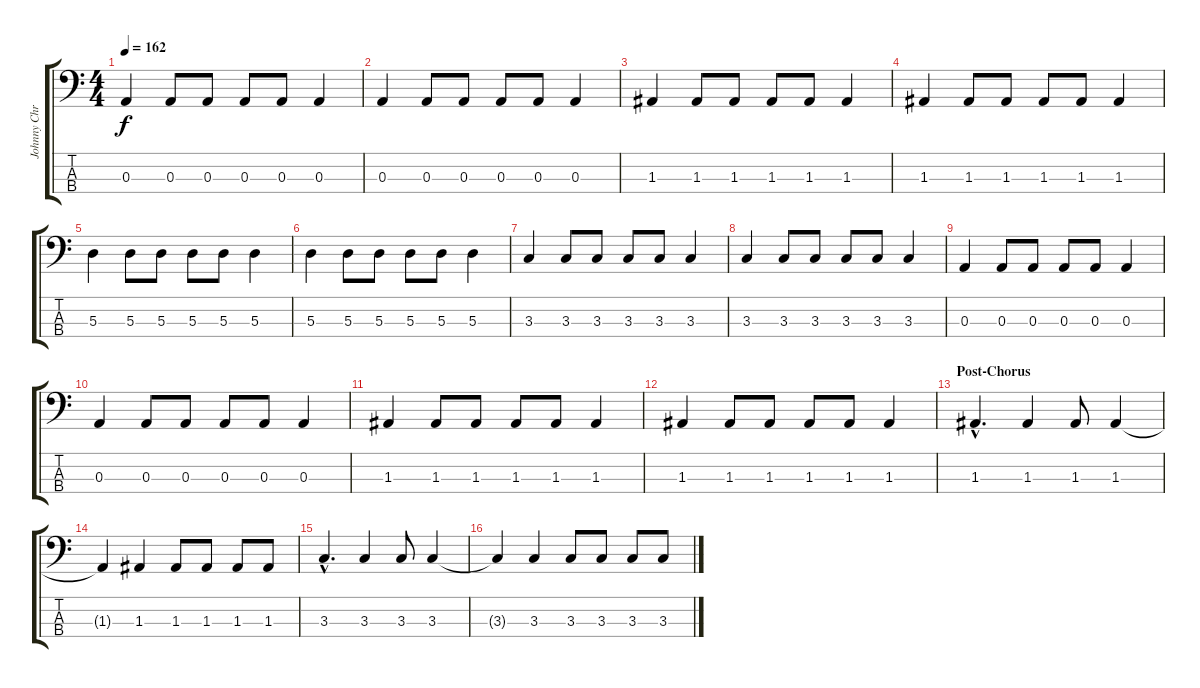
\track ("Johnny Christ" "Johnny Chr") {instrument electricbassfinger}
\staff {score tabs}
\tuning (G2 D2 A1 D1) {hide}
\ts (4 4)
\tempo 162
\clef f4
\ks c
0.3.4{dy f} 0.3.8 0.3.8 0.3.8 0.3.8 0.3.4 |
0.3.4 0.3.8 0.3.8 0.3.8 0.3.8 0.3.4 |
1.3.4 1.3.8 1.3.8 1.3.8 1.3.8 1.3.4 |
1.3.4 1.3.8 1.3.8 1.3.8 1.3.8 1.3.4 |
5.3.4 5.3.8 5.3.8 5.3.8 5.3.8 5.3.4 |
5.3.4 5.3.8 5.3.8 5.3.8 5.3.8 5.3.4 |
3.3.4 3.3.8 3.3.8 3.3.8 3.3.8 3.3.4 |
3.3.4 3.3.8 3.3.8 3.3.8 3.3.8 3.3.4 |
0.3.4 0.3.8 0.3.8 0.3.8 0.3.8 0.3.4 |
0.3.4 0.3.8 0.3.8 0.3.8 0.3.8 0.3.4 |
1.3.4 1.3.8 1.3.8 1.3.8 1.3.8 1.3.4 |
1.3.4 1.3.8 1.3.8 1.3.8 1.3.8 1.3.4 |
\section ("" "Post-Chorus")
1.3{hac}.4{d} 1.3.4 1.3.8 1.3.4 |
1.3{t}.4 1.3.4 1.3.8 1.3.8 1.3.8 1.3.8 |
3.3{hac}.4{d} 3.3.4 3.3.8 3.3.4 |
3.3{t}.4 3.3.4 3.3.8 3.3.8 3.3.8 3.3.8
